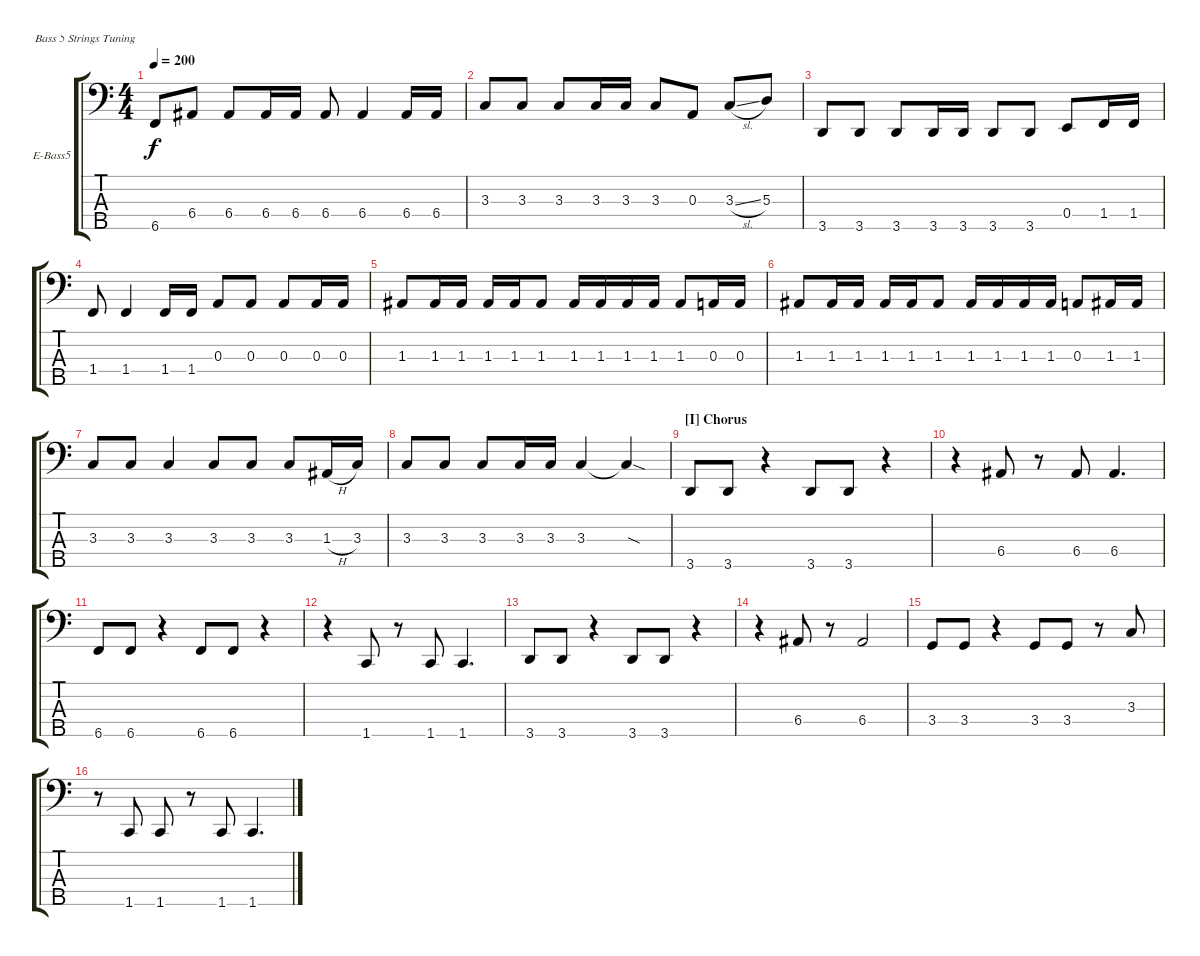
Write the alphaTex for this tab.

\defaultSystemsLayout 4
\bracketExtendMode groupsimilarinstruments
\firstSystemTrackNameOrientation horizontal
\otherSystemsTrackNameOrientation horizontal
\track ("Bass" "E-Bass5") {instrument electricbassfinger}
\staff {score tabs}
\tuning (G2 D2 A1 E1 B0)
\ts (4 4)
\tempo 200
\clef f4
\ks c
6.5.8{dy f} 6.4.8 6.4.8 6.4.16 6.4.16 6.4.8 6.4.4 6.4.16 6.4.16 |
3.3.8 3.3.8 3.3.8 3.3.16 3.3.16 3.3.8 0.3.8 3.3{sl}.8 5.3.8 |
3.5.8 3.5.8 3.5.8 3.5.16 3.5.16 3.5.8 3.5.8 0.4.8 1.4.16 1.4.16 |
1.4.8 1.4.4 1.4.16 1.4.16 0.3.8 0.3.8 0.3.8 0.3.16 0.3.16 |
1.3.8 1.3.16 1.3.16 1.3.16 1.3.16 1.3.8 1.3.16 1.3.16 1.3.16 1.3.16 1.3.8 0.3.16 0.3.16 |
1.3.8 1.3.16 1.3.16 1.3.16 1.3.16 1.3.8 1.3.16 1.3.16 1.3.16 1.3.16 0.3.8 1.3.16 1.3.16 |
3.3.8 3.3.8 3.3.4 3.3.8 3.3.8 3.3.8 1.3{h}.16 3.3.16 |
3.3.8 3.3.8 3.3.8 3.3.16 3.3.16 3.3.4 3.3{sod t}.4 |
\section ("I" "Chorus")
3.5.8 3.5.8 r.4 3.5.8 3.5.8 r.4 |
r.4 6.4.8 r.8 6.4.8 6.4.4{d} |
6.5.8 6.5.8 r.4 6.5.8 6.5.8 r.4 |
r.4 1.5.8 r.8 1.5.8 1.5.4{d} |
3.5.8 3.5.8 r.4 3.5.8 3.5.8 r.4 |
r.4 6.4.8 r.8 6.4.2 |
3.4.8 3.4.8 r.4 3.4.8 3.4.8 r.8 3.3.8 |
r.8 1.5.8 1.5.8 r.8 1.5.8 1.5.4{d}
